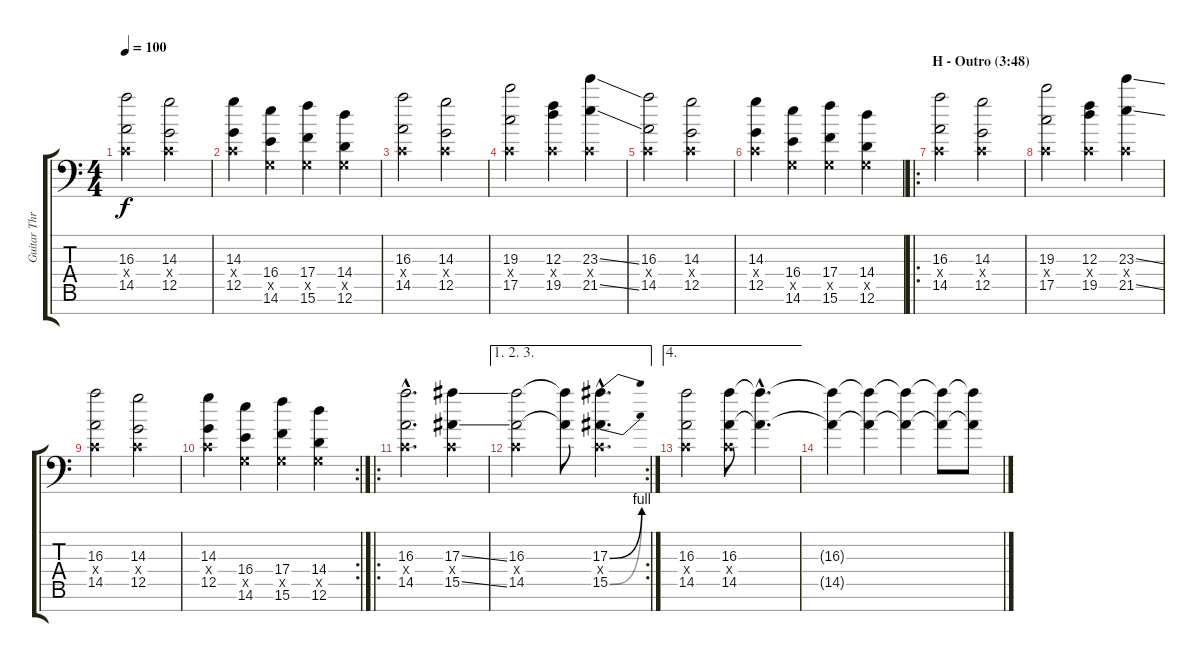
\track ("Guitar Three" "Guitar Thr") {instrument distortionguitar}
\staff {score tabs}
\tuning (D4 A3 F3 C3 G2 D2 A1) {hide}
\ts (4 4)
\tempo 100
\clef f4
\ks c
(16.3 0.4{x} 14.5).2{dy f} (14.3 0.4{x} 12.5).2 |
(14.3 0.4{x} 12.5).4 (16.4 0.5{x} 14.6).4 (17.4 0.5{x} 15.6).4 (14.4 0.5{x} 12.6).4 |
(16.3 0.4{x} 14.5).2 (14.3 0.4{x} 12.5).2 |
(19.3 0.4{x} 17.5).2 (12.3 0.4{x} 19.5).4 (23.3{ss} 0.4{x} 21.5{ss}).4 |
(16.3 0.4{x} 14.5).2 (14.3 0.4{x} 12.5).2 |
(14.3 0.4{x} 12.5).4 (16.4 0.5{x} 14.6).4 (17.4 0.5{x} 15.6).4 (14.4 0.5{x} 12.6).4 |
\ro
\section ("" "H - Outro (3:48)")
(16.3 0.4{x} 14.5).2 (14.3 0.4{x} 12.5).2 |
(19.3 0.4{x} 17.5).2 (12.3 0.4{x} 19.5).4 (23.3{ss} 0.4{x} 21.5{ss}).4 |
(16.3 0.4{x} 14.5).2 (14.3 0.4{x} 12.5).2 |
\rc 2
(14.3 0.4{x} 12.5).4 (16.4 0.5{x} 14.6).4 (17.4 0.5{x} 15.6).4 (14.4 0.5{x} 12.6).4 |
\ro
(16.3{hac} 0.4{hac x} 14.5{hac}).2{d} (17.3{ss} 0.4{x} 15.5{ss}).4 |
\ae (1 2 3)
\rc 2
(16.3 0.4{x} 14.5).2 (16.3{t} 14.5{t}).8 (17.3{be (bend 0 0 60 4) hac} 0.4{hac x} 15.5{be (bend 0 0 60 4) hac}).4{d} |
\ae 4
(16.3 0.4{x} 14.5).2 (16.3 0.4{x} 14.5).8 (16.3{hac t} 14.5{hac t}).4{d} |
(16.3{t} 14.5{t}).4 (16.3{t} 14.5{t}).4 (16.3{t} 14.5{t}).4 (16.3{t} 14.5{t}).8 (16.3{t} 14.5{t}).8
